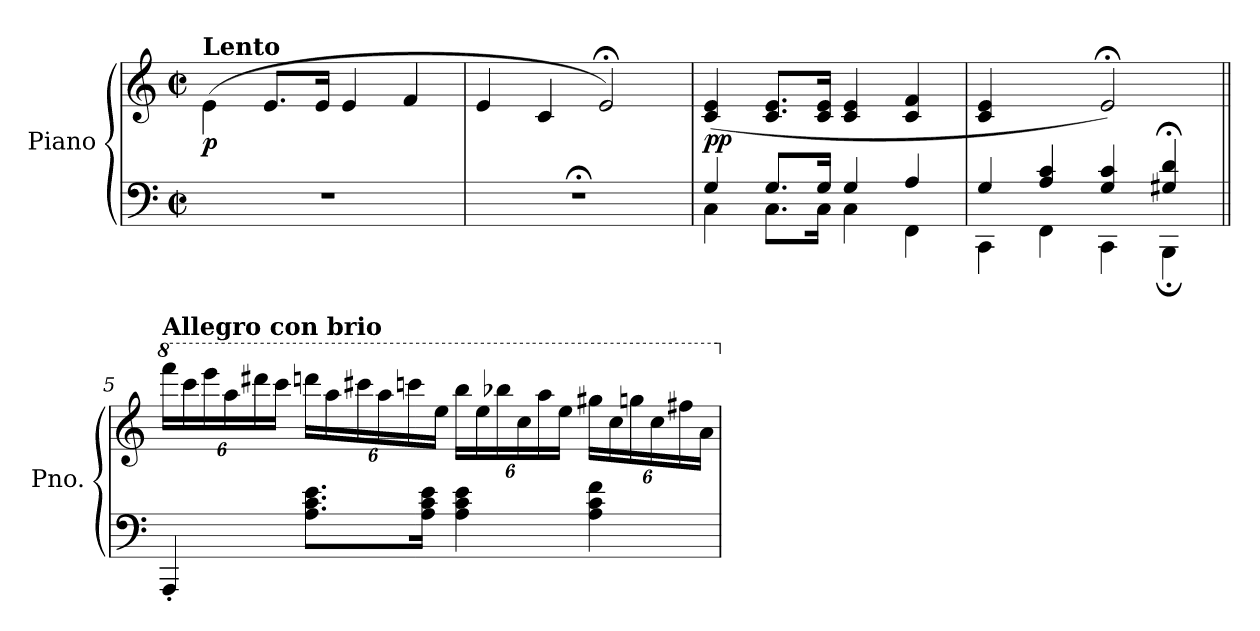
**kern	**kern	**dynam
*part1	*part1	*part1
*staff2	*staff1	*staff1/2
*I"Piano	*	*
*I'Pno.	*	*
*clefF4	*clefG2	*
*k[]	*k[]	*
*M2/2	*M2/2	*
*met(c|)	*met(c|)	*
=1	=1	=1
!	!LO:TX:a:B:t=Lento	!
!	!	!LO:DY:b
1r	(<4e\	p
.	8.e/L	.
.	16e/Jk	.
.	4e/	.
.	4f/	.
=2	=2	=2
1r;<	4e/	.
.	4c/	.
.	2e;</)	.
=3	=3	=3
*^	*	*
!	!	!	!LO:DY:b
4G/	4C\	(>4c/ 4e/	pp
8.G/L	8.C\L	8.c/ 8.e/L	.
16G/Jk	16C\Jk	16c/ 16e/Jk	.
4G/	4C\	4c/ 4e/	.
4A/	4FF\	4c/ 4f/	.
=4	=4	=4	=4
*	*^	*^	*
4ryy	4G/	4CC\	4c/ 4e/	4ryy	.
4A/ 4c/	4ryy	4FF\	4ryy	4ryy	.
2ryy	4G/ 4c/	4CC\	2e;</)	2ryy	.
.	4G#X/;< 4d/;<	4BBB;\	.	.	.
*v	*v	*v	*	*	*
*	*v	*v	*
!!LO:LB:g=z
=5||	=5||	=5||
*	*8va	*
*	*Xbrackettup	*
*	*MM120	*
*^	*	*
*	*^	*	*
!	!	!	!LO:TX:a:B:t=Allegro con brio	!
!	!	!	!	!LO:DY:a=2
!	!	!	!	!LO:DY:n=1:b
*v	*v	*v	*	*
4AAA'/	24ffff\LL	fz f
.	24cccc\	.
.	24eeee\	.
.	24aaa\	.
.	24dddd#X\	.
.	24cccc\JJ	.
8.A\ 8.c\ 8.e\L	24ddddn\LL	.
.	24aaa\	.
.	24cccc#X\	.
.	24aaa\	.
.	24ccccn\	.
16A\ 16c\ 16e\Jk	.	.
.	24eee\JJ	.
4A\ 4c\ 4e\	24bbb\LL	.
.	24eee\	.
.	24bbb-X\	.
.	24ccc\	.
.	24aaa\	.
.	24eee\JJ	.
4A\ 4c\ 4f\	24ggg#X\LL	.
.	24ccc\	.
.	24gggn\	.
.	24ccc\	.
.	24fff#X\	.
.	24aa\JJ	.
*	*X8va	*
=	=	=
*-	*-	*-
